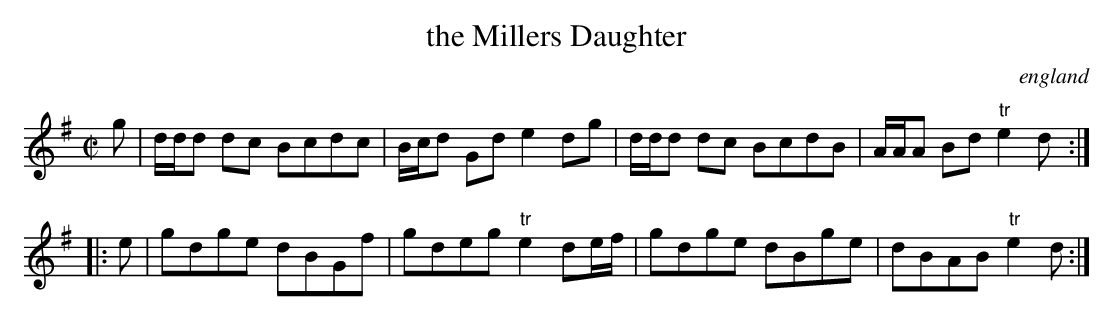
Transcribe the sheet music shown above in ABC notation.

X:1
T:the Millers Daughter
O:england
M:C|
K:Dmix
g|\
d/d/d dc Bcdc| B/c/d Gd e2dg|\
d/d/d dc BcdB| A/A/A Bd "tr"e2 d::
e|\
gdge dBGf| gdeg "tr"e2de/f/|\
gdge dBge| dBAB "tr"e2 d:|
